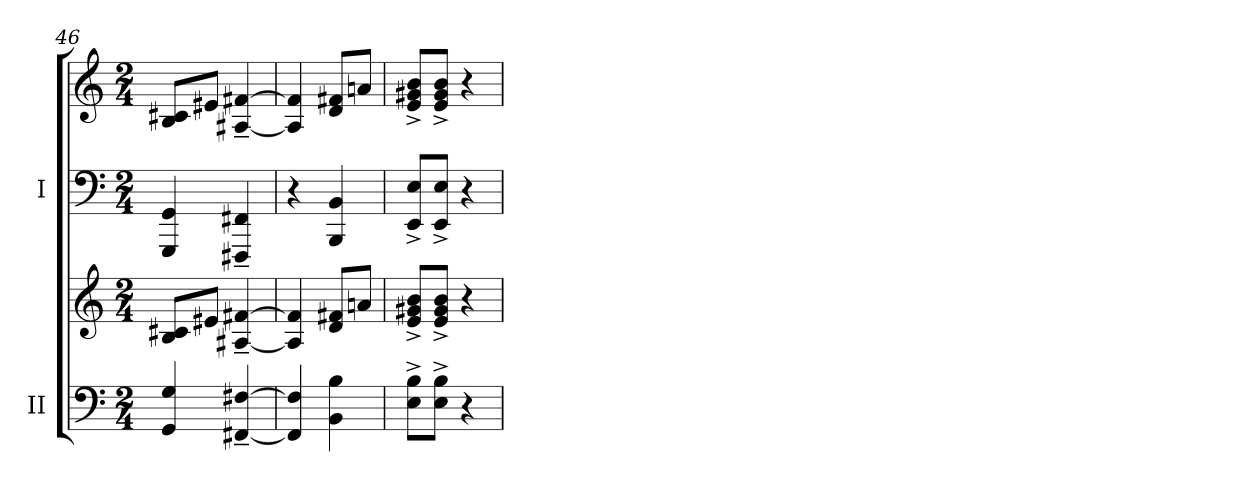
**kern	**kern	**kern	**kern
*part2	*part2	*part1	*part1
*staff4	*staff3	*staff2	*staff1
*I"II	*	*I"I	*
*I'II	*	*I'I	*
*clefF4	*clefG2	*clefF4	*clefG2
*k[]	*k[]	*k[]	*k[]
*M2/4	*M2/4	*M2/4	*M2/4
=46	=46	=46	=46
4GG/ 4G/	8B/ 8c#X/L	4GGG/ 4GG/	8B/ 8c#X/L
.	8e#X/J	.	8e#X/J
[4FF#X/~ [4F#X/~	[4A#X/~ [4f#X/~	4FFF#X/~ 4FF#X/~	[4A#X/~ [4f#X/~
=47	=47	=47	=47
4FF#/] 4F#/]	4A#/] 4f#/]	4r	4A#/] 4f#/]
4BB\ 4B\	8d/ 8f#X/L	4BBB/ 4BB/	8d/ 8f#X/L
.	8an/J	.	8an/J
=48	=48	=48	=48
8E\^ 8B\^L	8e/^ 8g#X/^ 8b/^L	8EE/^ 8E/^L	8e/^ 8g#X/^ 8b/^L
8E\^ 8B\^J	8e/^ 8g#/^ 8b/^J	8EE/^ 8E/^J	8e/^ 8g#/^ 8b/^J
4r	4r	4r	4r
=	=	=	=
*-	*-	*-	*-
